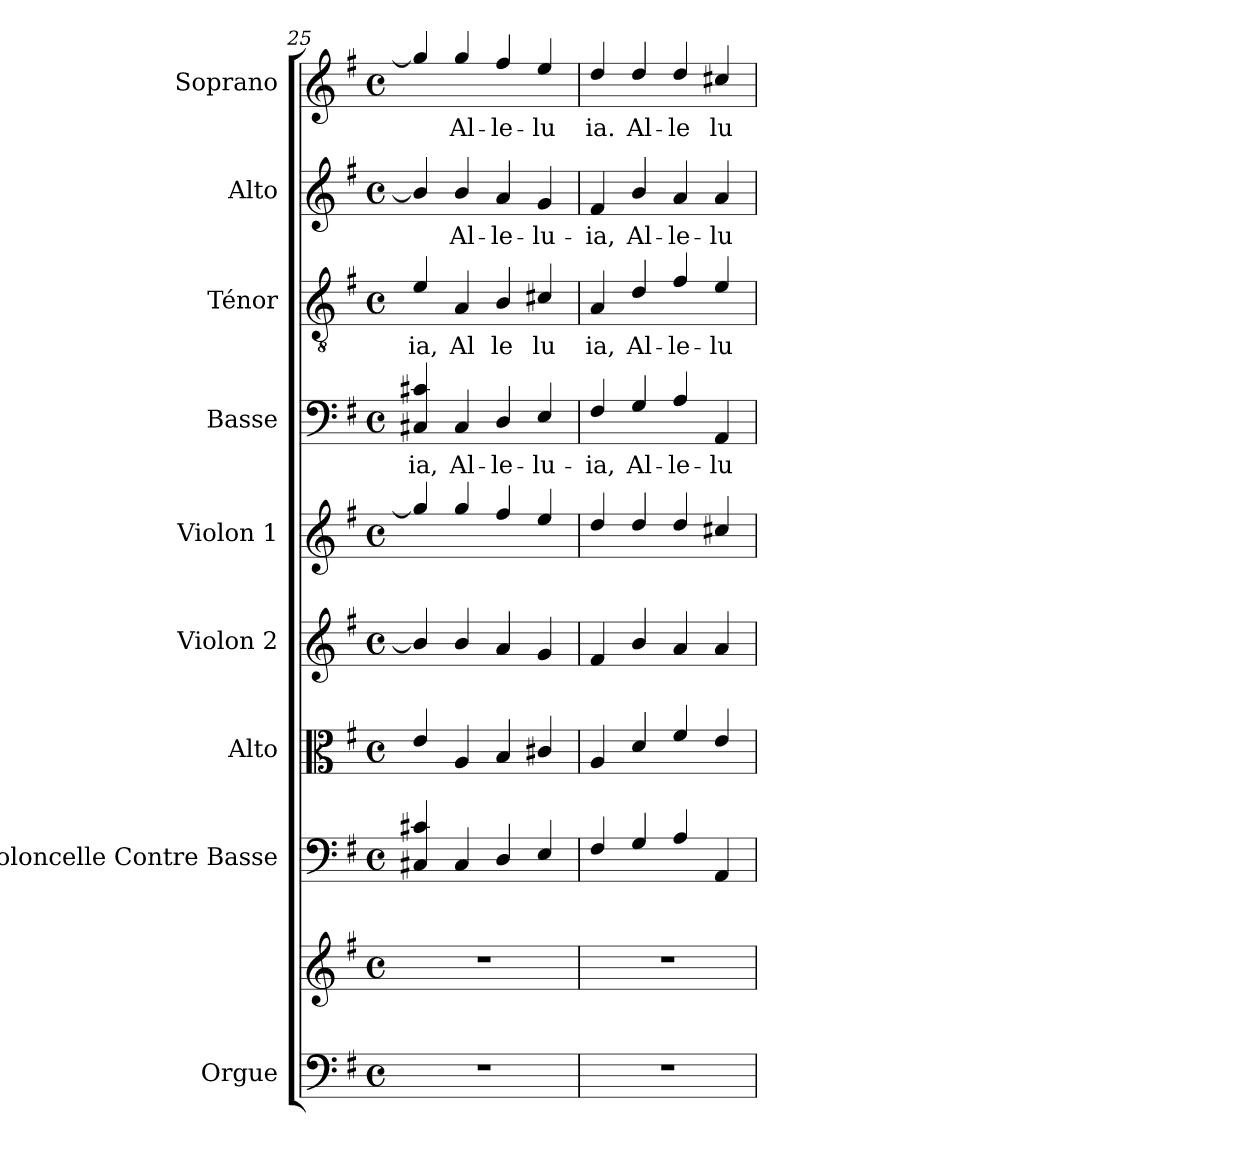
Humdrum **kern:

**kern	**kern	**kern	**kern	**kern	**kern	**kern	**text	**kern	**text	**kern	**text	**kern	**text
*part9	*part9	*part8	*part7	*part6	*part5	*part4	*part4	*part3	*part3	*part2	*part2	*part1	*part1
*staff10	*staff9	*staff8	*staff7	*staff6	*staff5	*staff4	*staff4	*staff3	*staff3	*staff2	*staff2	*staff1	*staff1
*I"Orgue	*	*I"Violoncelle Contre Basse	*I"Alto	*I"Violon 2	*I"Violon 1	*I"Basse	*	*I"Ténor	*	*I"Alto	*	*I"Soprano	*
*I'Org.	*	*I'Vlc CB	*I'Alt.	*I'Vln. 2	*I'Vln.1	*I'B.	*	*I'T.	*	*I'A.	*	*I'S.	*
*clefF4	*clefG2	*clefF4	*clefC3	*clefG2	*clefG2	*clefF4	*	*clefGv2	*	*clefG2	*	*clefG2	*
*k[f#]	*k[f#]	*k[f#]	*k[f#]	*k[f#]	*k[f#]	*k[f#]	*	*k[f#]	*	*k[f#]	*	*k[f#]	*
*G:	*G:	*G:	*G:	*G:	*G:	*G:	*	*G:	*	*G:	*	*G:	*
*M4/4	*M4/4	*M4/4	*M4/4	*M4/4	*M4/4	*M4/4	*	*M4/4	*	*M4/4	*	*M4/4	*
*met(c)	*met(c)	*met(c)	*met(c)	*met(c)	*met(c)	*met(c)	*	*met(c)	*	*met(c)	*	*met(c)	*
=25	=25	=25	=25	=25	=25	=25	=25	=25	=25	=25	=25	=25	=25
!	!	!	!	!	!	!	!LO:LY:b	!	!LO:LY:b	!	!	!	!
1r	1r	4C#X/ 4c#X/	4e/	4b/]	4gg/]	4C#X/ 4c#X/	-ia,	4e/	-ia,	4b/]	.	4gg/]	.
!	!	!	!	!	!	!	!LO:LY:b	!	!LO:LY:b	!	!LO:LY:b	!	!LO:LY:b
.	.	4C#/	4A/	4b/	4gg/	4C#/	Al-	4A/	Al	4b/	Al-	4gg/	Al-
!	!	!	!	!	!	!	!LO:LY:b	!	!LO:LY:b	!	!LO:LY:b	!	!LO:LY:b
.	.	4D/	4B/	4a/	4ff#/	4D/	-le-	4B/	le	4a/	-le-	4ff#/	-le-
!	!	!	!	!	!	!	!LO:LY:b	!	!LO:LY:b	!	!LO:LY:b	!	!LO:LY:b
.	.	4E/	4c#X/	4g/	4ee/	4E/	-lu-	4c#X/	lu	4g/	-lu-	4ee/	-lu
=26	=26	=26	=26	=26	=26	=26	=26	=26	=26	=26	=26	=26	=26
!	!	!	!	!	!	!	!LO:LY:b	!	!LO:LY:b	!	!LO:LY:b	!	!LO:LY:b
1r	1r	4F#/	4A/	4f#/	4dd/	4F#/	-ia,	4A/	ia,	4f#/	-ia,	4dd/	ia.
!	!	!	!	!	!	!	!LO:LY:b	!	!LO:LY:b	!	!LO:LY:b	!	!LO:LY:b
.	.	4G/	4d/	4b/	4dd/	4G/	Al-	4d/	Al-	4b/	Al-	4dd/	Al-
!	!	!	!	!	!	!	!LO:LY:b	!	!LO:LY:b	!	!LO:LY:b	!	!LO:LY:b
.	.	4A/	4f#/	4a/	4dd/	4A/	-le-	4f#/	-le-	4a/	-le-	4dd/	-le
!	!	!	!	!	!	!	!LO:LY:b	!	!LO:LY:b	!	!LO:LY:b	!	!LO:LY:b
.	.	4AA/	4e/	4a/	4cc#X/	4AA/	-lu-	4e/	-lu-	4a/	-lu-	4cc#X/	lu
=	=	=	=	=	=	=	=	=	=	=	=	=	=
*-	*-	*-	*-	*-	*-	*-	*-	*-	*-	*-	*-	*-	*-
